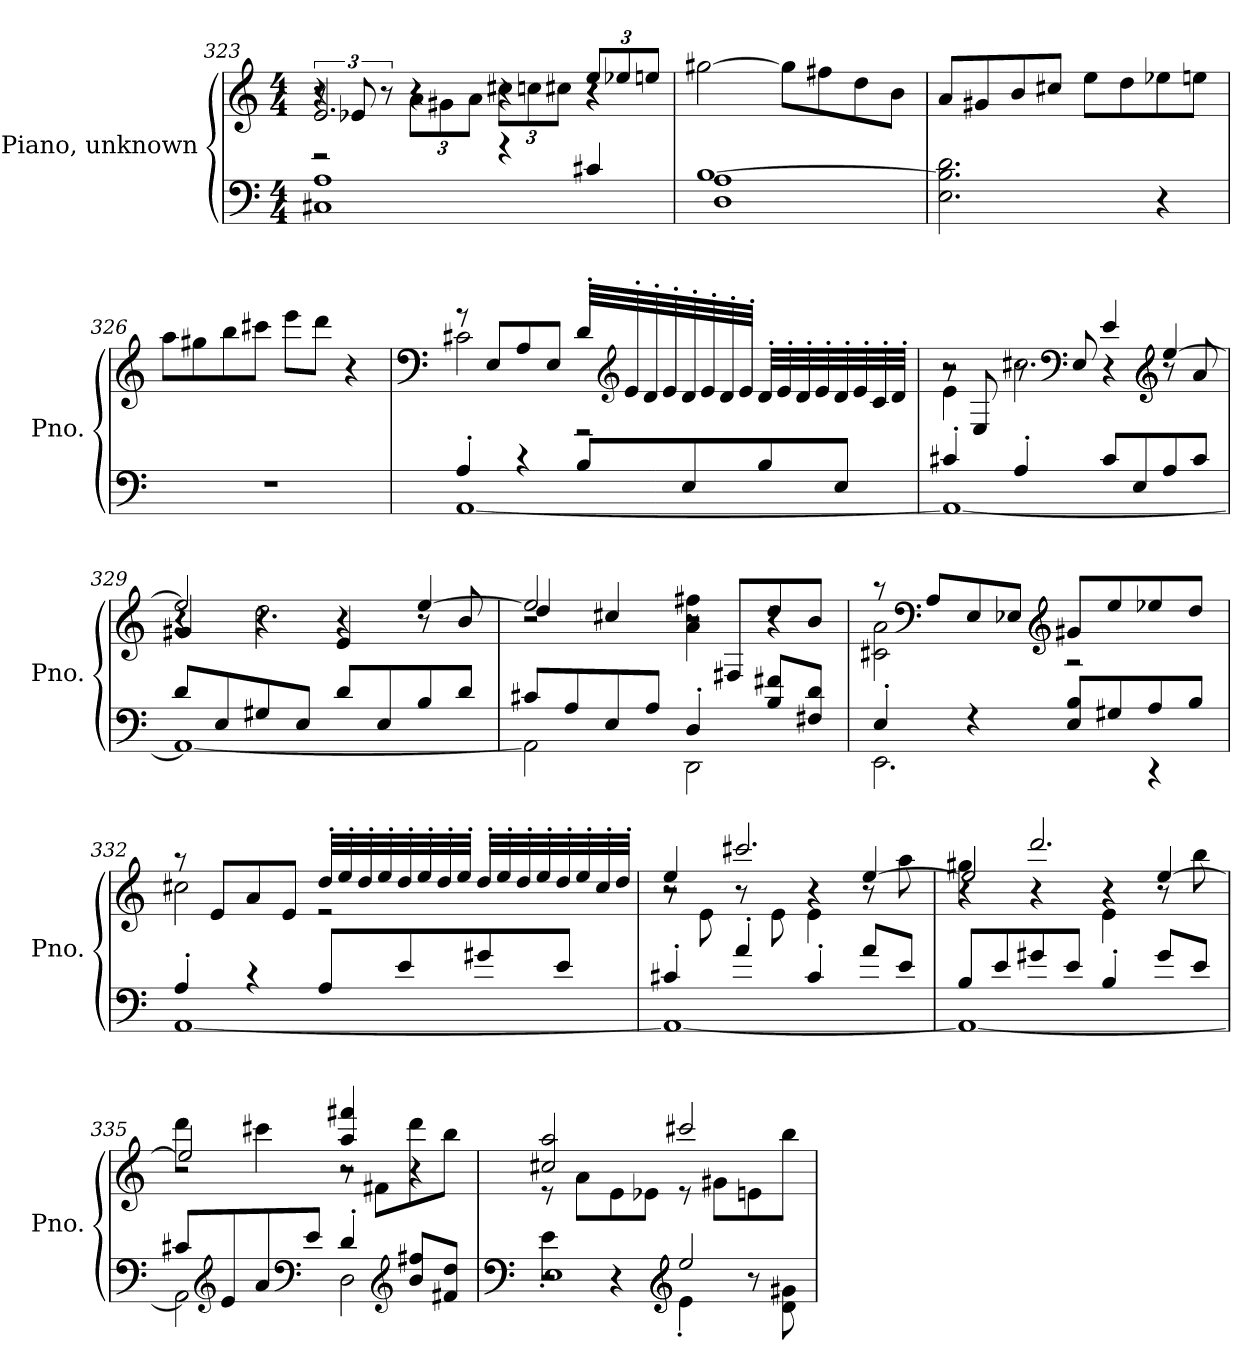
**kern	**kern
*part1	*part1
*staff2	*staff1
*I"Piano, unknown	*
*I'Pno.	*
!!LO:LB:g=z
*clefF4	*clefG2
*k[]	*k[]
*M4/4	*M4/4
=323	=323
*^	*^
*	*	*	*^
2r	1C#X 1A	12r	4r	2.e/
.	.	12e-X/	.	.
.	.	12r	.	.
*	*	*	*Xbrackettup	*
.	.	4r	12a\L	.
.	.	.	12g#X\	.
.	.	.	12a\J	.
4r	.	4r	12cc#X\L	.
.	.	.	12ccn\	.
.	.	.	12cc#X\J	.
4c#X/	.	12ee/L	4r	4r
.	.	12ee-X/	.	.
.	.	12een/J	.	.
*	*	*v	*v	*v
=324	=324	=324
[1B	1D 1A	[2gg#X\
.	.	8gg#\L]
.	.	8ff#X\
.	.	8dd\
.	.	8b\J
*v	*v	*
=325	=325
2.E\ 2.B\] 2.d\	8a/L
.	8g#X/
.	8b/
.	8cc#X/J
.	8ee\L
.	8dd\
4r	8ee-X\
.	8een\J
!!LO:LB:g=z
=326	=326
1r	8aa\L
.	8gg#X\
.	8bb\
.	8ccc#X\J
.	8eee\L
.	8ddd\J
.	4r
=327	=327
*	*clefF4
*^	*^
4A'/	[1AA	8r	2c#X\
.	.	8E/L	.
4r	.	8A/	.
.	.	8E/J	.
8B/L	.	32d'/LLL	2r
*	*	*clefG2	*
.	.	32e'/	.
.	.	32d'/	.
.	.	32e'/	.
8E/	.	32d'/	.
.	.	32e'/	.
.	.	32d'/	.
.	.	32e'/JJJ	.
8B/	.	32d'/LLL	.
.	.	32e'/	.
.	.	32d'/	.
.	.	32e'/	.
8E/J	.	32d'/	.
.	.	32e'/	.
.	.	32c#'/	.
.	.	32d'/JJJ	.
!!LO:LB:g=z
=328	=328	=328	=328
*	*	*	*^
4c#X'/	1AA_	2r	4e\	8r
.	.	.	.	8E/
4A'/	.	.	2.cc#X\	8r
*	*	*clefF4	*	*
.	.	.	.	8E/
8c#/L	.	4r	.	4e/
8E/	.	.	.	.
*	*	*clefG2	*	*
8A/	.	[4ee/	.	8r
8c#/J	.	.	.	8a/
=329	=329	=329	=329	=329
8d/L	1AA_	2ee/]	4r	4g#X/
8E/	.	.	.	.
8G#X/	.	.	2.dd\	4r
8E/J	.	.	.	.
8d/L	.	4r	.	4e/
8E/	.	.	.	.
8B/	.	[4ee/	.	8r
8d/J	.	.	.	8b/
=330	=330	=330	=330	=330
8c#X/L	2AA\]	2ee/]	2r	4dd/
8A/	.	.	.	.
8E/	.	.	.	4cc#X/
8A/J	.	.	.	.
4D'/	2DD\	2r	4a\ 4ff#X\	8r
.	.	.	.	8F#X/L
8B/ 8f#X/L	.	.	4r	8dd/
8F#X/ 8d/J	.	.	.	8b/J
*	*	*	*v	*v
!!LO:LB:g=z
=331	=331	=331	=331
4E'/	2.EE\	8r	2c#X\ 2a\
*	*	*clefF4	*
.	.	8A/L	.
4r	.	8E/	.
.	.	8E-X/J	.
*	*	*clefG2	*
8E/ 8B/L	.	8g#X/L	2r
8G#X/	.	8ee/	.
8A/	4r	8ee-X/	.
8B/J	.	8dd/J	.
=332	=332	=332	=332
4A'/	[1AA	8r	2cc#X\
.	.	8e/L	.
4r	.	8a/	.
.	.	8e/J	.
8A/L	.	32dd'/LLL	2r
.	.	32ee'/	.
.	.	32dd'/	.
.	.	32ee'/	.
8e/	.	32dd'/	.
.	.	32ee'/	.
.	.	32dd'/	.
.	.	32ee'/JJJ	.
8g#X/	.	32dd'/LLL	.
.	.	32ee'/	.
.	.	32dd'/	.
.	.	32ee'/	.
8e/J	.	32dd'/	.
.	.	32ee'/	.
.	.	32cc#'/	.
.	.	32dd'/JJJ	.
=333	=333	=333	=333
*	*	*	*^
4c#X'/	1AA_	4ee/	8r	2r
.	.	.	8e\	.
4a'/	.	2.ccc#X/	8r	.
.	.	.	8e\	.
4c#'/	.	.	4e\	4r
8a/L	.	.	8r	[4ee/
8e/J	.	.	8aa\	.
!!LO:LB:g=z	!!	!!
=334	=334	=334	=334	=334
8B/L	1AA_	4r	4gg#X\	2ee/]
8e/	.	.	.	.
8g#X/	.	2.ddd/	4r	.
8e/J	.	.	.	.
4B'/	.	.	4e\	4r
8g#/L	.	.	8r	[4ee/
8e/J	.	.	8bb\	.
=335	=335	=335	=335	=335
8c#X/L	2AA\]	2r	4ddd\	2ee/]
*clefG2	*	*	*	*
8e/	.	.	.	.
8a/	.	.	4ccc#X\	.
*clefF4	*	*	*	*
8e/J	.	.	.	.
4d'/	2D\	4aa/ 4fff#X/	8r	2r
.	.	.	8f#X\L	.
*clefG2	*	*	*	*
8b/ 8ff#X/L	.	4r	8ddd\	.
8f#X/ 8dd/J	.	.	8bb\J	.
*v	*v	*	*	*
*	*v	*v	*v
=336	=336
*clefF4	*
*^	*^
*	*^	*	*
2r	4e'\	1E	2cc#X/ 2aa/	8r
.	.	.	.	8a\L
.	4r	.	.	8e\
.	.	.	.	8e-X\J
*clefG2	*	*	*	*
2ee/	4e'\	.	2ccc#X/	8r
.	.	.	.	8g#X\L
.	8r	.	.	8en\
.	8d\ 8g#X\	.	.	8bb\J
*v	*v	*v	*	*
*	*v	*v
=	=
*-	*-
